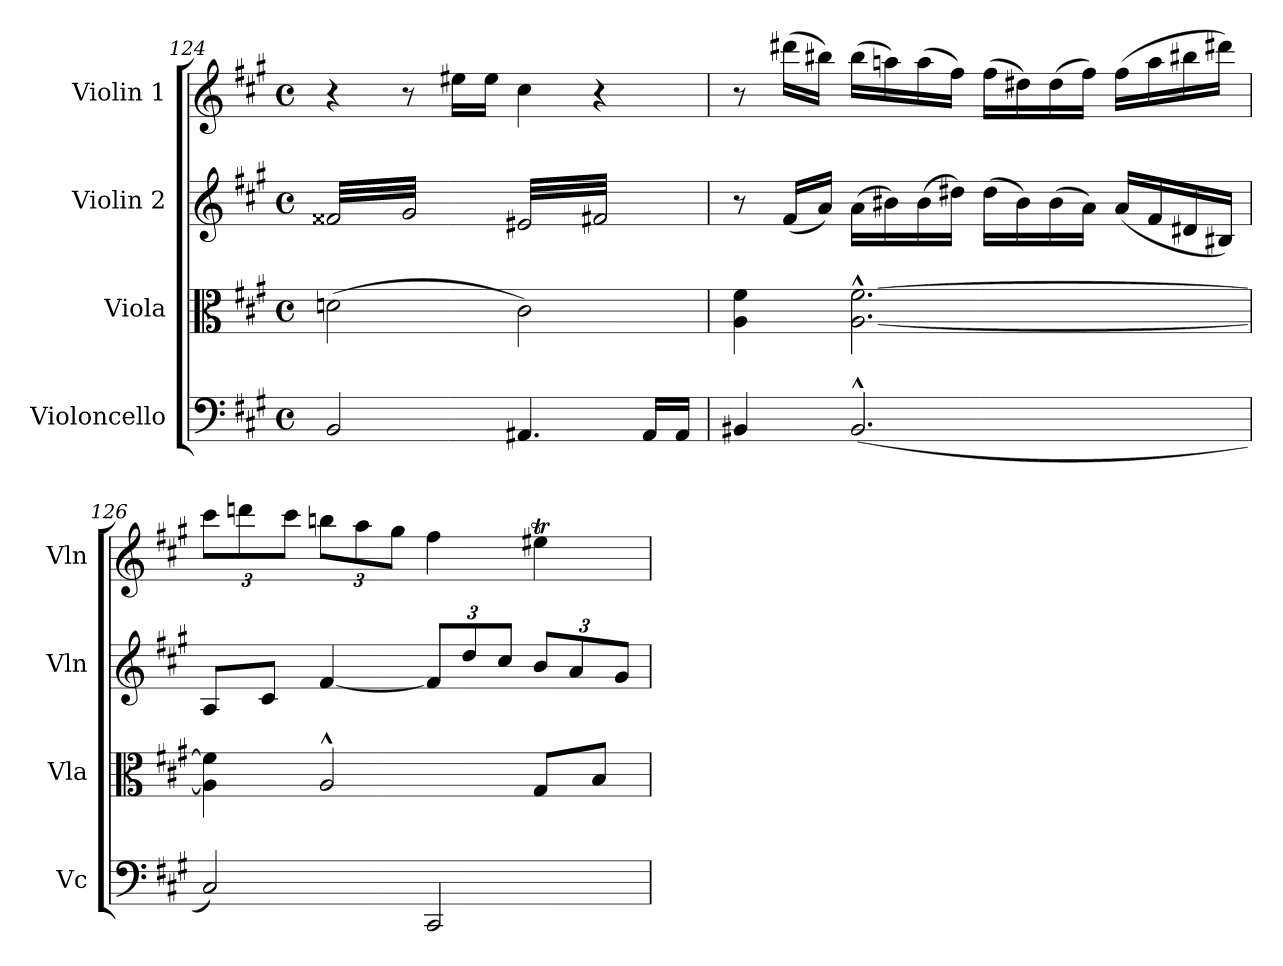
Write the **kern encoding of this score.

**kern	**kern	**kern	**kern
*part4	*part3	*part2	*part1
*staff4	*staff3	*staff2	*staff1
*I"Violoncello	*I"Viola	*I"Violin 2	*I"Violin 1
*I'Vc	*I'Vla	*I'Vln	*I'Vln
!!LO:LB:g=z
*clefF4	*clefC3	*clefG2	*clefG2
*k[f#c#g#]	*k[f#c#g#]	*k[f#c#g#]	*k[f#c#g#]
*M4/4	*M4/4	*M4/4	*M4/4
*met(c)	*met(c)	*met(c)	*met(c)
=124	=124	=124	=124
*	*	*tremolo	*
2BB/	(2dn\	(32f##X/LLL	4r
.	.	32g#/)	.
.	.	32f##X/	.
.	.	32g#/)	.
.	.	32f##X/	.
.	.	32g#/)	.
.	.	32f##X/	.
.	.	32g#/)	.
.	.	32f##X/	8r
.	.	32g#/)	.
.	.	32f##X/	.
.	.	32g#/)	.
.	.	32f##X/	16ee#X\LL
.	.	32g#/)	.
.	.	32f##X/	16ee#\JJ
.	.	32g#/)JJJ	.
4.AA#X/	2c#\)	(32e#X/LLL	4cc#\
.	.	32f#X/)	.
.	.	32e#X/	.
.	.	32f#X/)	.
.	.	32e#X/	.
.	.	32f#X/)	.
.	.	32e#X/	.
.	.	32f#X/)	.
.	.	32e#X/	4r
.	.	32f#X/)	.
.	.	32e#X/	.
.	.	32f#X/)	.
16AA#/LL	.	32e#X/	.
.	.	32f#X/)	.
16AA#/JJ	.	32e#X/	.
.	.	32f#X/)JJJ	.
*	*	*Xtremolo	*
=125	=125	=125	=125
4BB#X/	4A\ 4f#\	8r	8r
.	.	.	.
.	.	.	.
.	.	.	.
.	.	(16f#/LL	(16ddd#X\LL
.	.	.	.
.	.	16a/JJ)	16bb#X\JJ)
.	.	.	.
(2.BB#^^/	[2.A\^^ [2.f#\^^	(16a\LL	(16bb#\LL
.	.	16b#X\)	16aan\)
.	.	(16b#\	(16aa\
.	.	16dd#X\JJ)	16ff#\JJ)
.	.	(16dd#\LL	(16ff#\LL
.	.	16b#\)	16dd#X\)
.	.	(16b#\	(16dd#\
.	.	16a\JJ)	16ff#\JJ)
.	.	(16a/LL	(16ff#\LL
.	.	16f#/	16aa\
.	.	16d#X/	16bb#X\
.	.	16B#X/JJ)	16ddd#X\JJ)
=126	=126	=126	=126
*	*	*	*Xbrackettup
2C#/)	4A\] 4f#\]	8A/L	12ccc#\L
.	.	.	12dddn\
.	.	8c#/J	.
.	.	.	12ccc#\J
.	2A^^/	[4f#/	12bbn\L
.	.	.	12aa\
.	.	.	12gg#\J
*	*	*Xbrackettup	*
2CC#/	.	12f#/L]	4ff#\
.	.	12dd/	.
.	.	12cc#/J	.
.	8G#/L	12b/L	4ee#Xt\
.	.	12a/	.
.	8B/J	.	.
.	.	12g#/J	.
=	=	=	=
*-	*-	*-	*-
